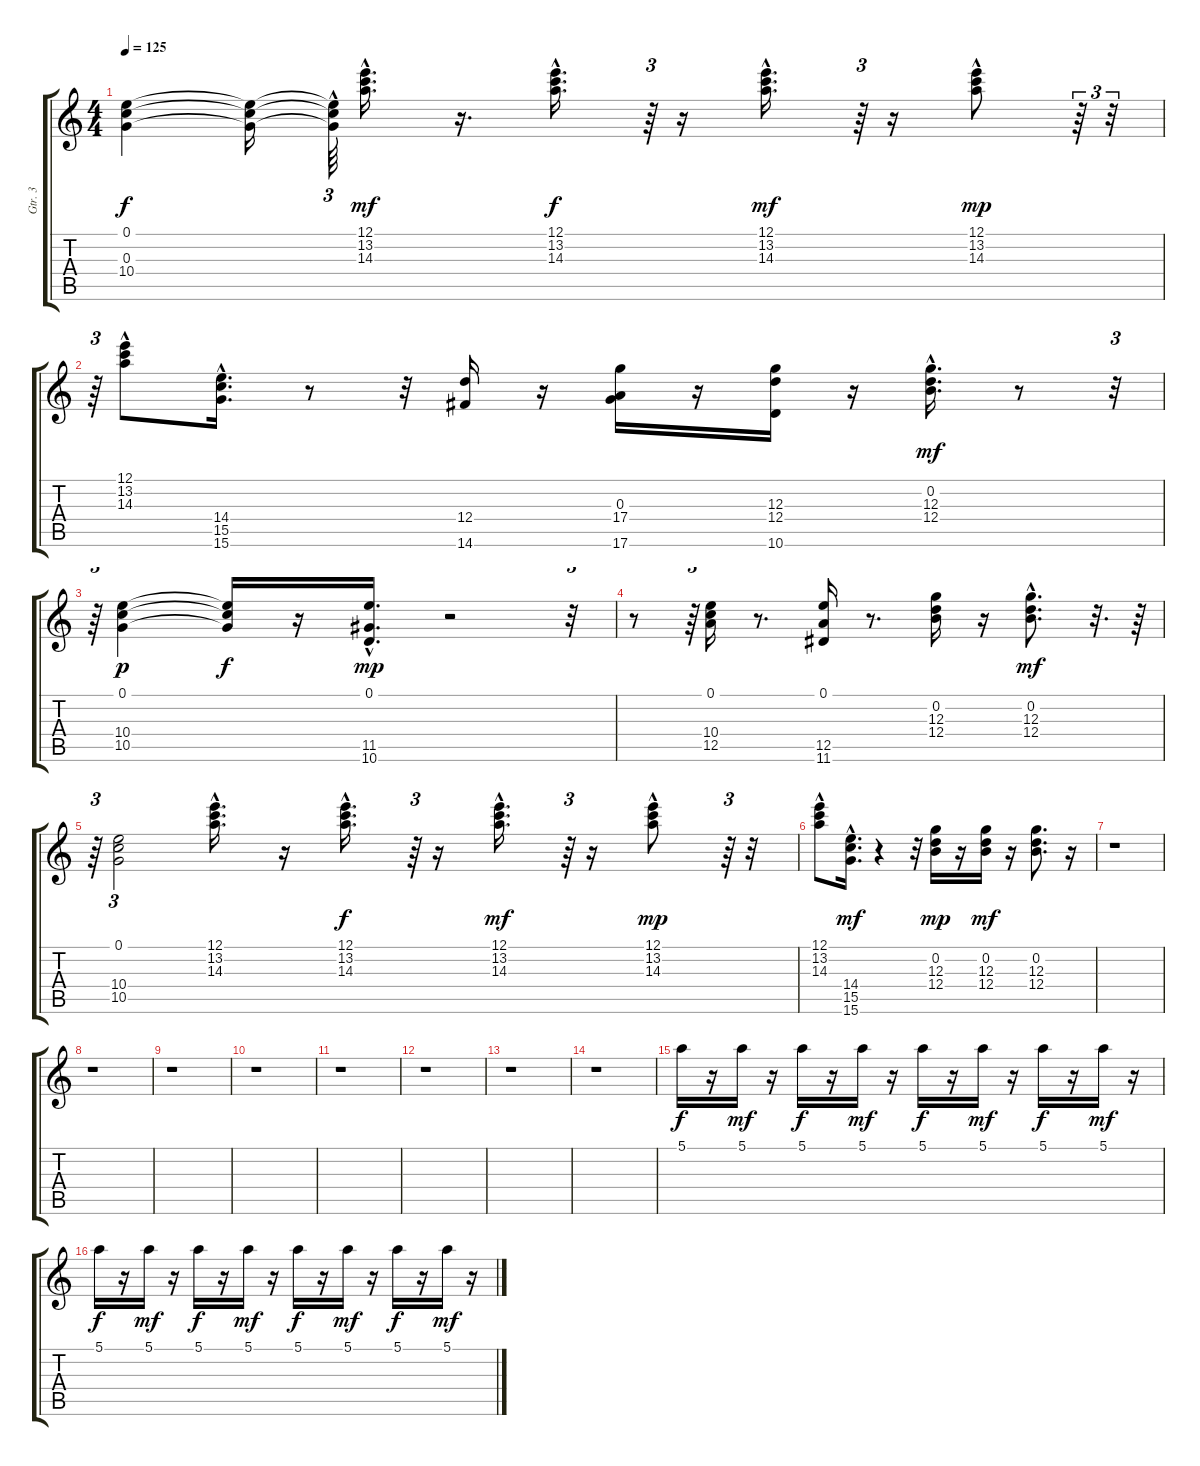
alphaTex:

\track ("Gtr. 3" "Gtr. 3") {instrument electricguitarmuted}
\staff {score tabs}
\tuning (E4 B3 G3 D3 A2 E2) {hide}
\ts (4 4)
\tempo 125
\clef g2
\ks c
(0.1{t} 0.3{t} 10.4{t}).4{dy f} (0.1{t} 0.3{t} 10.4{t}).16 (0.1{t} 0.3{hac t} 10.4{hac t}).64{tu (3 2)} (12.1{hac} 13.2{hac} 14.3{hac}).16{d dy mf} r.16{d} (12.1{hac} 13.2{hac} 14.3{hac}).16{d dy f} r.64{tu (3 2)} r.16 (12.1{hac} 13.2{hac} 14.3{hac}).16{d dy mf} r.64{tu (3 2)} r.16 (12.1{hac} 13.2{hac} 14.3).8{dy mp} r.64{tu (3 2)} r.32{tu (3 2)} |
r.64{tu (3 2)} (12.1 13.2 14.3{hac}).8 (14.4{hac} 15.5{hac} 15.6{hac}).16{d} r.8 r.32 (12.4 14.6).16 r.16 (0.3 17.4 17.6).16 r.16 (12.3 12.4 10.6).16 r.16 (0.2 12.3{hac} 12.4).16{d dy mf} r.8 r.32{tu (3 2)} |
r.64{tu (3 2)} (0.1 10.4 10.5).4{dy p} (0.1{t} 10.4{t} 10.5{t}).16{dy f} r.16 (0.1{hac} 11.5 10.6).16{d dy mp} r.2 r.32{tu (3 2)} |
r.8 r.64{tu (3 2)} (0.1 10.4 12.5).16 r.8{d} (0.1 12.5 11.6).16 r.8{d} (0.2 12.3 12.4).16 r.16 (0.2{hac} 12.3{hac} 12.4{hac}).8{d dy mf} r.32{d} r.64 |
r.64{tu (3 2)} (0.1 10.4 10.5).2{tu (3 2)} (12.1{hac} 13.2{hac} 14.3{hac}).16{d} r.16 (12.1{hac} 13.2{hac} 14.3{hac}).16{d dy f} r.64{tu (3 2)} r.16 (12.1{hac} 13.2{hac} 14.3{hac}).16{d dy mf} r.64{tu (3 2)} r.16 (12.1{hac} 13.2{hac} 14.3).8{dy mp} r.64{tu (3 2)} r.32 |
(12.1 13.2 14.3{hac}).8 (14.4{hac} 15.5{hac} 15.6).16{d dy mf} r.4 r.32 (0.2 12.3 12.4).16{dy mp} r.16 (0.2 12.3 12.4).16{dy mf} r.16 (0.2 12.3 12.4).8{d} r.16 |
r.1 |
r.1 |
r.1 |
r.1 |
r.1 |
r.1 |
r.1 |
r.1 |
5.1.16{dy f} r.16 5.1.16{dy mf} r.16 5.1.16{dy f} r.16 5.1.16{dy mf} r.16 5.1.16{dy f} r.16 5.1.16{dy mf} r.16 5.1.16{dy f} r.16 5.1.16{dy mf} r.16 |
5.1.16{dy f} r.16 5.1.16{dy mf} r.16 5.1.16{dy f} r.16 5.1.16{dy mf} r.16 5.1.16{dy f} r.16 5.1.16{dy mf} r.16 5.1.16{dy f} r.16 5.1.16{dy mf} r.16
